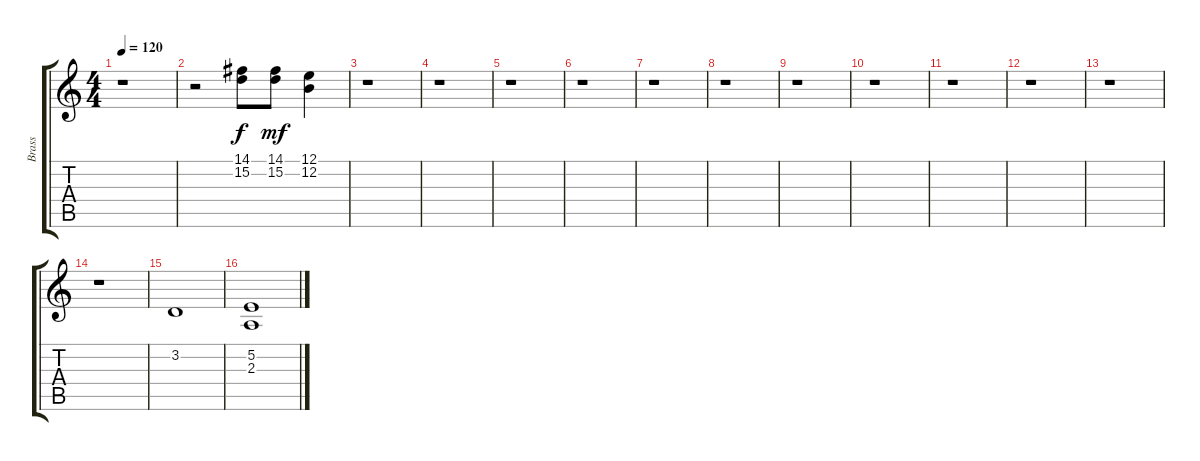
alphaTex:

\track ("Brass" "Brass") {instrument brasssection}
\staff {score tabs}
\tuning (E4 B3 G3 D3 A2 E2) {hide}
\ts (4 4)
\tempo 120
\clef g2
\ks c
r.1{dy f} |
r.2 (14.1 15.2).8 (14.1 15.2).8{dy mf} (12.1 12.2).4 |
r.1 |
r.1 |
r.1 |
r.1 |
r.1 |
r.1 |
r.1 |
r.1 |
r.1 |
r.1 |
r.1 |
r.1 |
3.2.1 |
(5.2 2.3).1
